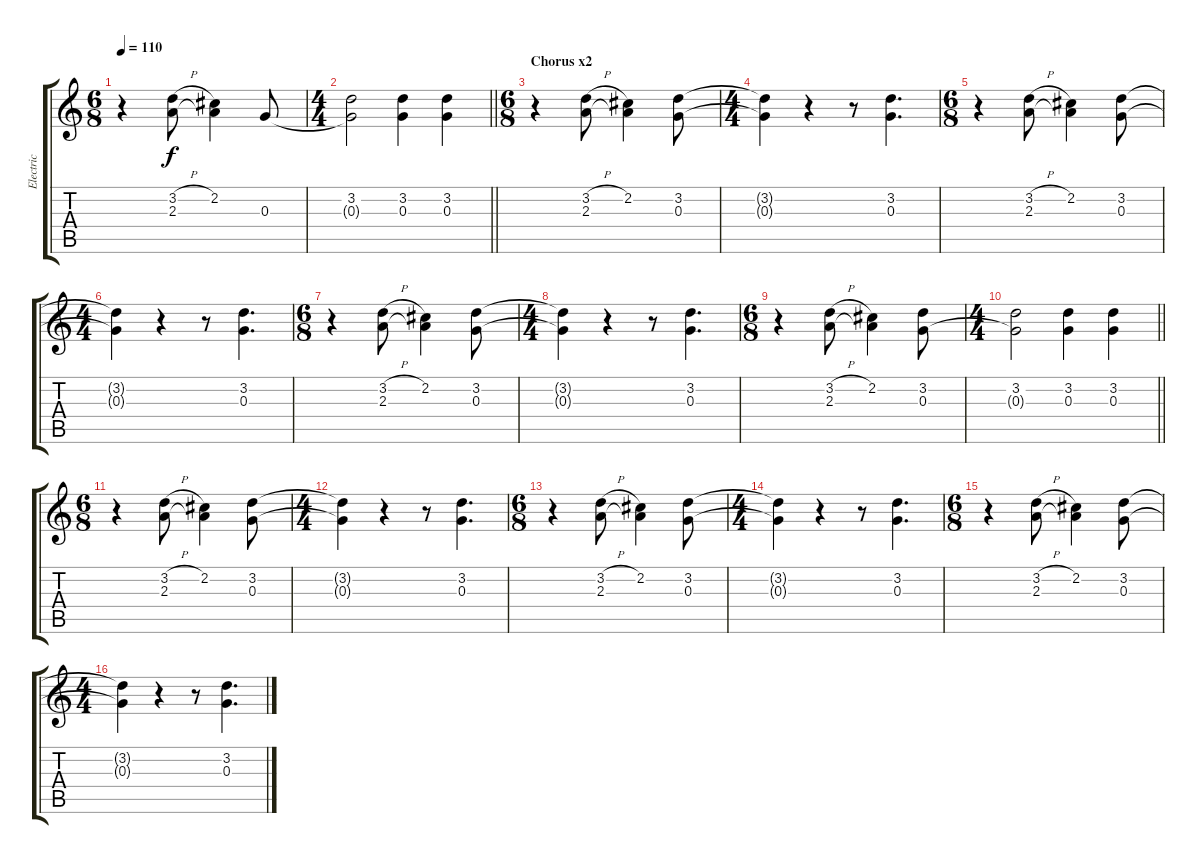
\track ("Electric" "Electric") {instrument overdrivenguitar}
\staff {score tabs}
\tuning (E4 B3 G3 D3 A2 E2) {hide}
\ts (6 8)
\tempo 110
\clef g2
\ks c
r.4{dy f} (3.2{h} 2.3).8 (2.2 2.3{t}).4 0.3.8 |
\ts (4 4)
\barLineRight lightlight
(3.2 0.3{t}).2 (3.2 0.3).4 (3.2 0.3).4 |
\ts (6 8)
\section ("" "Chorus x2")
r.4 (3.2{h} 2.3).8 (2.2 2.3{t}).4 (3.2 0.3).8 |
\ts (4 4)
(3.2{t} 0.3{t}).4 r.4 r.8 (3.2 0.3).4{d} |
\ts (6 8)
r.4 (3.2{h} 2.3).8 (2.2 2.3{t}).4 (3.2 0.3).8 |
\ts (4 4)
(3.2{t} 0.3{t}).4 r.4 r.8 (3.2 0.3).4{d} |
\ts (6 8)
r.4 (3.2{h} 2.3).8 (2.2 2.3{t}).4 (3.2 0.3).8 |
\ts (4 4)
(3.2{t} 0.3{t}).4 r.4 r.8 (3.2 0.3).4{d} |
\ts (6 8)
r.4 (3.2{h} 2.3).8 (2.2 2.3{t}).4 (3.2 0.3).8 |
\ts (4 4)
\barLineRight lightlight
(3.2 0.3{t}).2 (3.2 0.3).4 (3.2 0.3).4 |
\ts (6 8)
r.4 (3.2{h} 2.3).8 (2.2 2.3{t}).4 (3.2 0.3).8 |
\ts (4 4)
(3.2{t} 0.3{t}).4 r.4 r.8 (3.2 0.3).4{d} |
\ts (6 8)
r.4 (3.2{h} 2.3).8 (2.2 2.3{t}).4 (3.2 0.3).8 |
\ts (4 4)
(3.2{t} 0.3{t}).4 r.4 r.8 (3.2 0.3).4{d} |
\ts (6 8)
r.4 (3.2{h} 2.3).8 (2.2 2.3{t}).4 (3.2 0.3).8 |
\ts (4 4)
(3.2{t} 0.3{t}).4 r.4 r.8 (3.2 0.3).4{d}
